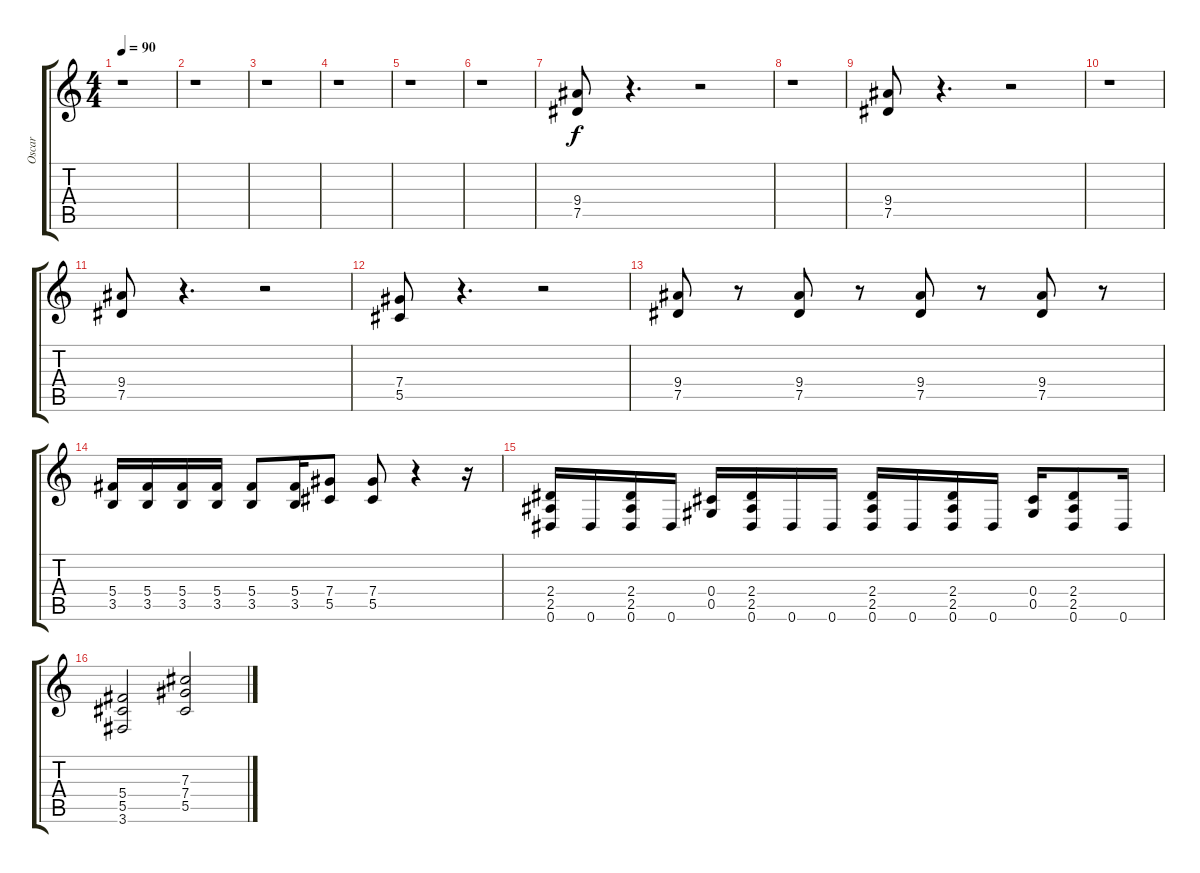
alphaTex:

\track ("Oscar" "Oscar") {instrument distortionguitar}
\staff {score tabs}
\tuning (Eb4 Bb3 Gb3 Db3 Ab2 Eb2) {hide}
\ts (4 4)
\tempo 90
\clef g2
\ks c
r.1{dy f} |
r.1 |
r.1 |
r.1 |
r.1 |
r.1 |
(9.4 7.5).8 r.4{d} r.2 |
r.1 |
(9.4 7.5).8 r.4{d} r.2 |
r.1 |
(9.4 7.5).8 r.4{d} r.2 |
(7.4 5.5).8 r.4{d} r.2 |
(9.4 7.5).8 r.8 (9.4 7.5).8 r.8 (9.4 7.5).8 r.8 (9.4 7.5).8 r.8 |
(5.4 3.5).16 (5.4 3.5).16 (5.4 3.5).16 (5.4 3.5).16 (5.4 3.5).8 (5.4 3.5).16 (7.4 5.5).8 (7.4 5.5).8 r.4 r.16 |
(2.4 2.5 0.6).16 0.6.16 (2.4 2.5 0.6).16 0.6.16 (0.4 0.5).16 (2.4 2.5 0.6).16 0.6.16 0.6.16 (2.4 2.5 0.6).16 0.6.16 (2.4 2.5 0.6).16 0.6.16 (0.4 0.5).16 (2.4 2.5 0.6).8 0.6.16 |
(5.4 5.5 3.6).2 (7.3 7.4 5.5).2
